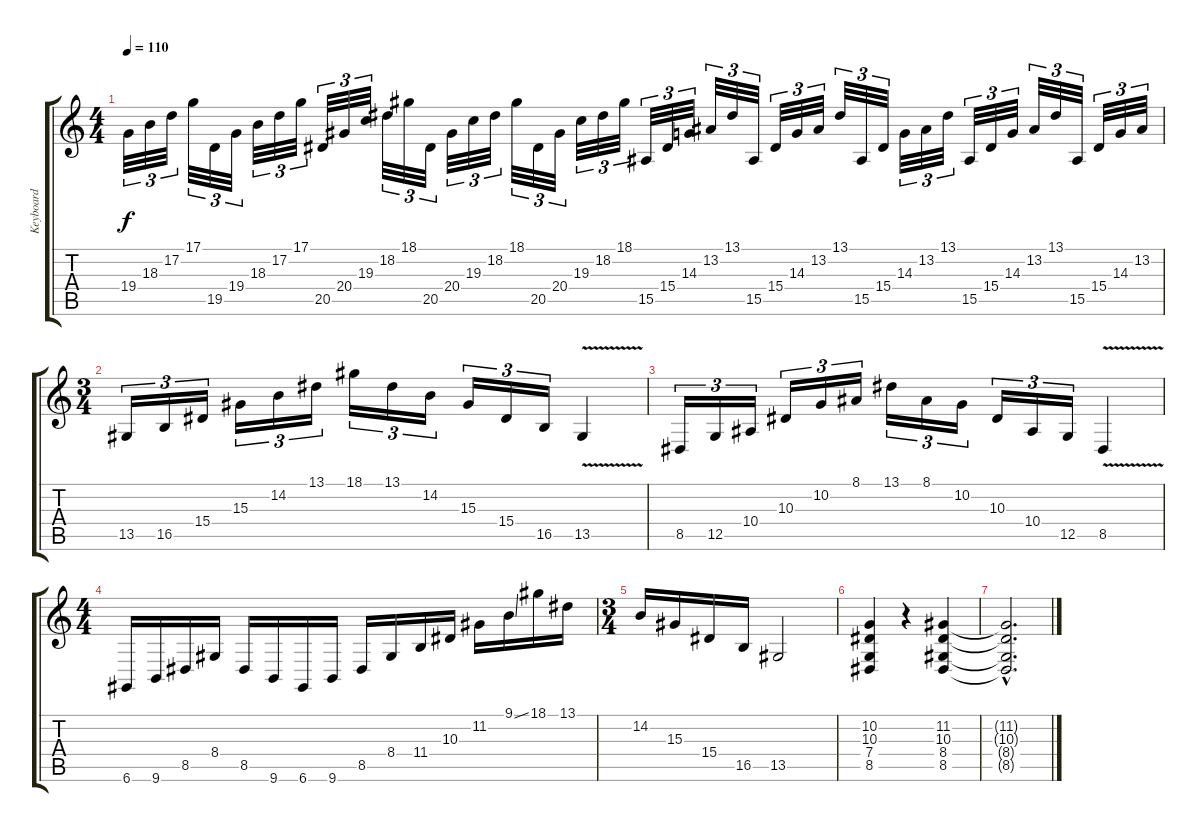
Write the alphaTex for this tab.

\track ("Keyboard" "Keyboard") {instrument dulcimer}
\staff {score tabs}
\tuning (D4 A3 F3 C3 G2 D2) {hide}
\ts (4 4)
\tempo 110
\clef g2
\ks c
19.4.32{tu (3 2) dy f} 18.3.32{tu (3 2)} 17.2.32{tu (3 2)} 17.1.32{tu (3 2)} 19.5.32{tu (3 2)} 19.4.32{tu (3 2)} 18.3.32{tu (3 2)} 17.2.32{tu (3 2)} 17.1.32{tu (3 2)} 20.5.32{tu (3 2)} 20.4.32{tu (3 2)} 19.3.32{tu (3 2)} 18.2.32{tu (3 2)} 18.1.32{tu (3 2)} 20.5.32{tu (3 2)} 20.4.32{tu (3 2)} 19.3.32{tu (3 2)} 18.2.32{tu (3 2)} 18.1.32{tu (3 2)} 20.5.32{tu (3 2)} 20.4.32{tu (3 2)} 19.3.32{tu (3 2)} 18.2.32{tu (3 2)} 18.1.32{tu (3 2)} 15.5.32{tu (3 2)} 15.4.32{tu (3 2)} 14.3.32{tu (3 2)} 13.2.32{tu (3 2)} 13.1.32{tu (3 2)} 15.5.32{tu (3 2)} 15.4.32{tu (3 2)} 14.3.32{tu (3 2)} 13.2.32{tu (3 2)} 13.1.32{tu (3 2)} 15.5.32{tu (3 2)} 15.4.32{tu (3 2)} 14.3.32{tu (3 2)} 13.2.32{tu (3 2)} 13.1.32{tu (3 2)} 15.5.32{tu (3 2)} 15.4.32{tu (3 2)} 14.3.32{tu (3 2)} 13.2.32{tu (3 2)} 13.1.32{tu (3 2)} 15.5.32{tu (3 2)} 15.4.32{tu (3 2)} 14.3.32{tu (3 2)} 13.2.32{tu (3 2)} |
\ts (3 4)
13.5.16{tu (3 2)} 16.5.16{tu (3 2)} 15.4.16{tu (3 2)} 15.3.16{tu (3 2)} 14.2.16{tu (3 2)} 13.1.16{tu (3 2)} 18.1.16{tu (3 2)} 13.1.16{tu (3 2)} 14.2.16{tu (3 2)} 15.3.16{tu (3 2)} 15.4.16{tu (3 2)} 16.5.16{tu (3 2)} 13.5{v}.4 |
8.5.16{tu (3 2)} 12.5.16{tu (3 2)} 10.4.16{tu (3 2)} 10.3.16{tu (3 2)} 10.2.16{tu (3 2)} 8.1.16{tu (3 2)} 13.1.16{tu (3 2)} 8.1.16{tu (3 2)} 10.2.16{tu (3 2)} 10.3.16{tu (3 2)} 10.4.16{tu (3 2)} 12.5.16{tu (3 2)} 8.5{v}.4 |
\ts (4 4)
6.6.16 9.6.16 8.5.16 8.4.16 8.5.16 9.6.16 6.6.16 9.6.16 8.5.16 8.4.16 11.4.16 10.3.16 11.2.16 9.1{ss}.16 18.1.16 13.1.16 |
\ts (3 4)
14.2.16 15.3.16 15.4.16 16.5.16 13.5.2 |
(10.2 10.3 7.4 8.5).4 r.4 (11.2 10.3 8.4 8.5).4 |
(11.2{hac t} 10.3{hac t} 8.4{hac t} 8.5{hac t}).2{d}
